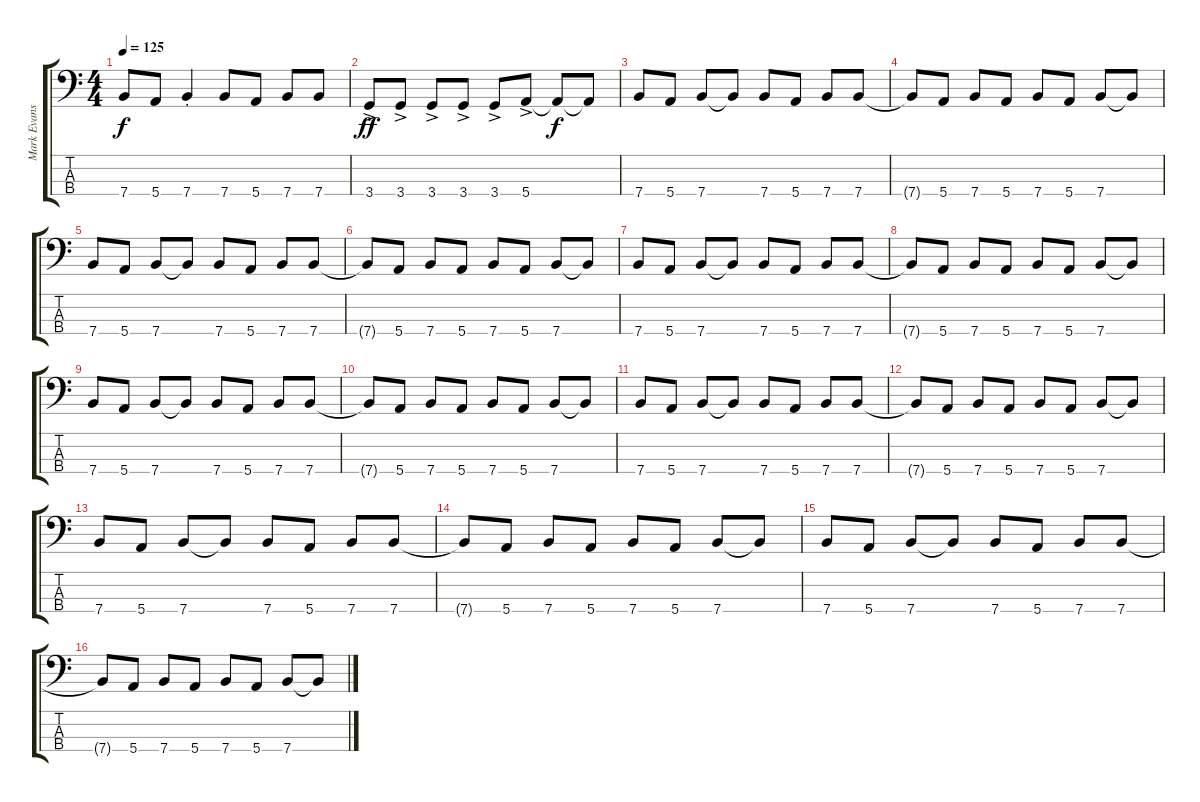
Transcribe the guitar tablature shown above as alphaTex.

\track ("Mark Evans" "Mark Evans") {instrument electricbassfinger}
\staff {score tabs}
\tuning (G2 D2 A1 E1) {hide}
\ts (4 4)
\tempo 125
\clef f4
\ks c
7.4.8{dy f} 5.4.8 7.4{st}.4 7.4.8 5.4.8 7.4.8 7.4.8 |
3.4{ac}.8{dy ff} 3.4{ac}.8 3.4{ac}.8 3.4{ac}.8 3.4{ac}.8 5.4{ac}.8 5.4{t}.8{dy f} 5.4{t}.8 |
7.4.8 5.4.8 7.4.8 7.4{t}.8 7.4.8 5.4.8 7.4.8 7.4.8 |
7.4{t}.8 5.4.8 7.4.8 5.4.8 7.4.8 5.4.8 7.4.8 7.4{t}.8 |
7.4.8 5.4.8 7.4.8 7.4{t}.8 7.4.8 5.4.8 7.4.8 7.4.8 |
7.4{t}.8 5.4.8 7.4.8 5.4.8 7.4.8 5.4.8 7.4.8 7.4{t}.8 |
7.4.8 5.4.8 7.4.8 7.4{t}.8 7.4.8 5.4.8 7.4.8 7.4.8 |
7.4{t}.8 5.4.8 7.4.8 5.4.8 7.4.8 5.4.8 7.4.8 7.4{t}.8 |
7.4.8 5.4.8 7.4.8 7.4{t}.8 7.4.8 5.4.8 7.4.8 7.4.8 |
7.4{t}.8 5.4.8 7.4.8 5.4.8 7.4.8 5.4.8 7.4.8 7.4{t}.8 |
7.4.8 5.4.8 7.4.8 7.4{t}.8 7.4.8 5.4.8 7.4.8 7.4.8 |
7.4{t}.8 5.4.8 7.4.8 5.4.8 7.4.8 5.4.8 7.4.8 7.4{t}.8 |
7.4.8 5.4.8 7.4.8 7.4{t}.8 7.4.8 5.4.8 7.4.8 7.4.8 |
7.4{t}.8 5.4.8 7.4.8 5.4.8 7.4.8 5.4.8 7.4.8 7.4{t}.8 |
7.4.8 5.4.8 7.4.8 7.4{t}.8 7.4.8 5.4.8 7.4.8 7.4.8 |
7.4{t}.8 5.4.8 7.4.8 5.4.8 7.4.8 5.4.8 7.4.8 7.4{t}.8
